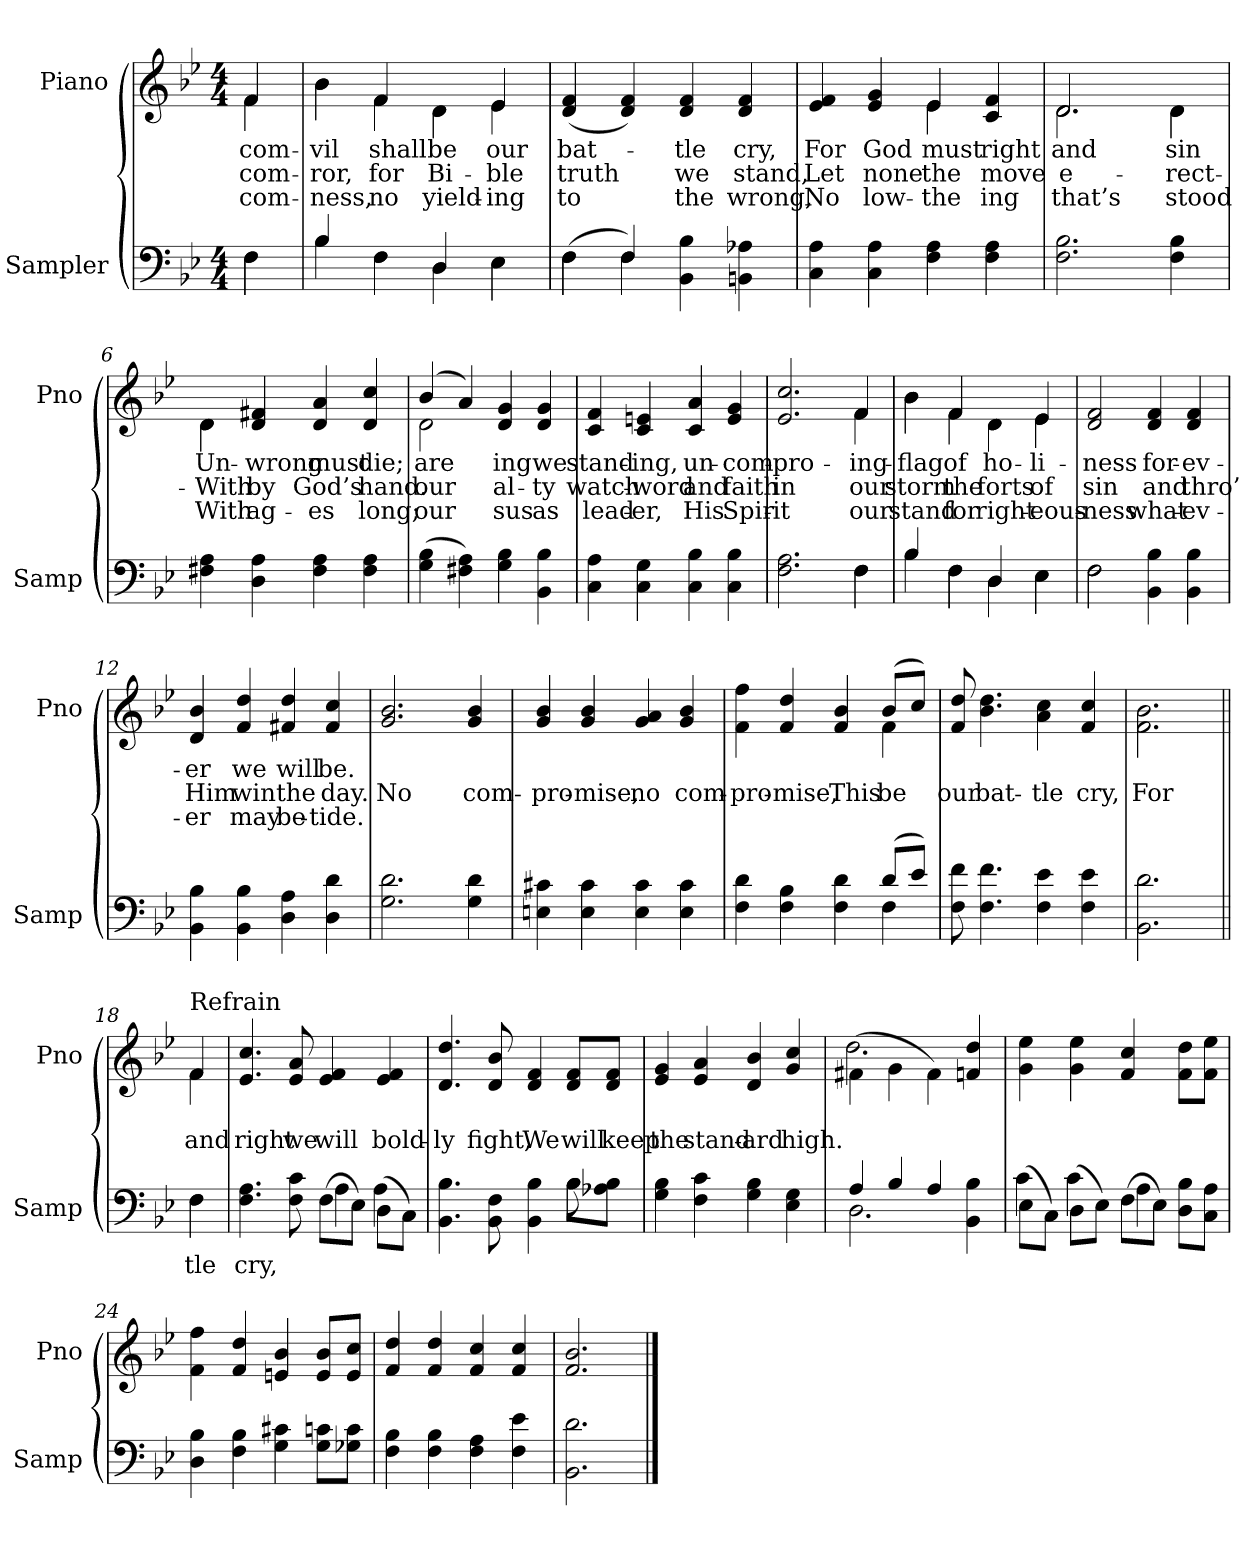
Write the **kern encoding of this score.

**kern	**text	**kern	**text	**text	**text
*part2	*part2	*part1	*part1	*part1	*part1
*staff2	*staff2	*staff1	*staff1	*staff1	*staff1
*I"Sampler	*	*I"Piano	*	*	*
*I'Samp	*	*I'Pno	*	*	*
*clefF4	*	*clefG2	*	*	*
*k[b-e-]	*	*k[b-e-]	*	*	*
*B-:	*	*B-:	*	*	*
*M4/4	*	*M4/4	*	*	*
=1	=1	=1	=1	=1	=1
*^	*	*^	*	*	*
4F\	4F	.	4f/	4f	com-	com-	com-
=2	=2	=2	=2	=2	=2	=2	=2
4B-/	4B-	.	4b-\	4b-	-vil	-ror,	-ness,
4F\	4F	.	4f/	4f	shall	for	no
4D/	4D	.	4d\	4d	be	Bi-	yield-
4E-\	4E-	.	4e-/	4e-	our	-ble	-ing
*	*	*	*v	*v	*	*	*
=3	=3	=3	=3	=3	=3	=3
(4F\	4F	.	(4d 4f	bat-	truth	to
4F/)	4F	.	4d 4f)	.	.	.
4BB- 4B-	2ryy	.	4d 4f	-tle	we	the
4BBn 4A-X	.	.	4d 4f	cry,	stand,	wrong,
*v	*v	*	*	*	*	*
=4	=4	=4	=4	=4	=4
*	*	*^	*	*	*
4C 4A	.	4e- 4f	2ryy	For	Let	No
4C 4A	.	4e- 4g	.	God	none	low-
4F 4A	.	4e-/	4e-	must	the	the
4F 4A	.	4c 4f	4ryy	right	-move	-ing
=5	=5	=5	=5	=5	=5	=5
2.F 2.B-	.	2.d/	2.d	and	e-	that’s
4F 4B-	.	4d\	4d	sin	-rect-	stood
=6	=6	=6	=6	=6	=6	=6
4F#X 4A	.	4d\	4d	Un-	With	With
4D 4A	.	4d 4f#X	2.ryy	wrong	by	ag-
4F# 4A	.	4d 4a	.	must	God’s	-es
4F# 4A	.	4d 4cc	.	die;	hand.	long;
=7	=7	=7	=7	=7	=7	=7
(4G 4B-	.	(4b-/	2d	are	our	our
4F#X 4A)	.	4a/)	.	.	.	.
4G 4B-	.	4d 4g	2ryy	-ing	-al-	-sus
4BB- 4B-	.	4d 4g	.	we	-ty	as
*	*	*v	*v	*	*	*
=8	=8	=8	=8	=8	=8
4C 4A	.	4c 4f	stand-	watch-	lead-
4C 4G	.	4c 4en	-ing,	-word	-er,
4C 4B-	.	4c 4a	un-	and	His
4C 4B-	.	4e 4g	-com-	faith	Spir-
=9	=9	=9	=9	=9	=9
*^	*	*^	*	*	*
2.F 2.A	2.ryy	.	2.e- 2.cc	2.ryy	-pro-	in	-it
4F\	4F	.	4f/	4f	-ing-	our	our
=10	=10	=10	=10	=10	=10	=10	=10
4B-/	4B-	.	4b-\	4b-	flag	storm	stand
4F\	4F	.	4f/	4f	of	the	for
4D/	4D	.	4d\	4d	ho-	forts	right-
4E-\	4E-	.	4e-/	4e-	-li-	of	-eous-
*	*	*	*v	*v	*	*	*
=11	=11	=11	=11	=11	=11	=11
2F\	2F	.	2d 2f	-ness	sin	-ness
4BB- 4B-	2ryy	.	4d 4f	for-	and	what-
4BB- 4B-	.	.	4d 4f	-ev-	thro’	-ev-
*v	*v	*	*	*	*	*
=12	=12	=12	=12	=12	=12
4BB- 4B-	.	4d 4b-	-er	Him	-er
4BB- 4B-	.	4f 4dd	we	win	may
4D 4A	.	4f#X 4dd	will	the	be-
4D 4d	.	4f# 4cc	be.	day.	-tide.
=13	=13	=13	=13	=13	=13
2.G 2.d	.	2.g 2.b-	.	No	.
4G 4d	.	4g 4b-	.	com-	.
=14	=14	=14	=14	=14	=14
4En 4c#X	.	4g 4b-	.	-pro-	.
4E 4c#	.	4g 4b-	.	-mise,	.
4E 4c#	.	4g 4a	.	no	.
4E 4c#	.	4g 4b-	.	com-	.
=15	=15	=15	=15	=15	=15
*^	*	*^	*	*	*
4F 4d	2.ryy	.	4f 4ff	2.ryy	.	-pro-	.
4F 4B-	.	.	4f 4dd	.	.	-mise,	.
4F 4d	.	.	4f 4b-	.	.	This	.
(8d/L	4F	.	(8b-/L	4f	.	be	.
8e-/J)	.	.	8cc/J)	.	.	.	.
*v	*v	*	*	*	*	*	*
*	*	*v	*v	*	*	*
=16	=16	=16	=16	=16	=16
8F 8f	.	8f 8dd	.	our	.
4.F 4.f	.	4.b- 4.dd	.	bat-	.
4F 4e-	.	4a 4cc	.	-tle	.
4F 4e-	.	4f 4cc	.	cry,	.
=17	=17	=17	=17	=17	=17
2.BB- 2.d	.	2.f\ 2.b-\	.	For	.
=18||	=18||	=18||	=18||	=18||	=18||
*^	*	*^	*	*	*
!	!	!	!LO:TX:t=Refrain	!	!	!	!
4F\	4F	-tle	4f/	4f	.	and	.
*	*	*	*v	*v	*	*	*
=19	=19	=19	=19	=19	=19	=19
4.F 4.A	2ryy	cry,	4.e- 4.cc	.	right	.
8F 8c	.	.	8e- 8a	.	we	.
(8F\L	4A	.	4e- 4f	.	will	.
8E-\J)	.	.	.	.	.	.
(8D\L	4A	.	4e- 4f	.	bold-	.
8C\J)	.	.	.	.	.	.
=20	=20	=20	=20	=20	=20	=20
4.BB- 4.B-	2.ryy	.	4.d 4.dd	.	-ly	.
8BB- 8F	.	.	8d 8b-	.	fight,	.
4BB- 4B-	.	.	4d 4f	.	We	.
8B-\L	8B-	.	8d/ 8f/L	.	will	.
8A-X\ 8B-\J	8ryy	.	8d/ 8f/J	.	keep	.
*v	*v	*	*	*	*	*
=21	=21	=21	=21	=21	=21
4G 4B-	.	4e- 4g	.	the	.
4F 4c	.	4e- 4a	.	stand-	.
4G 4B-	.	4d 4b-	.	-ard	.
4E- 4G	.	4g 4cc	.	high.	.
=22	=22	=22	=22	=22	=22
*^	*	*^	*	*	*
4A/	2.D	.	(4f#X\	2.dd	.	.	.
4B-/	.	.	4g\	.	.	.	.
4A/	.	.	4f#\)	.	.	.	.
4BB- 4B-	4ryy	.	4fn 4dd	4ryy	.	.	.
*	*	*	*v	*v	*	*	*
=23	=23	=23	=23	=23	=23	=23
(8E-\L	4c	.	4g 4ee-	.	.	.
8C\J)	.	.	.	.	.	.
(8D\L	4c	.	4g 4ee-	.	.	.
8E-\J)	.	.	.	.	.	.
(8F\L	4A	.	4f 4cc	.	.	.
8E-\J)	.	.	.	.	.	.
8D\ 8B-\L	4ryy	.	8f\ 8dd\L	.	.	.
8C\ 8A\J	.	.	8f\ 8ee-\J	.	.	.
*v	*v	*	*	*	*	*
=24	=24	=24	=24	=24	=24
4D 4B-	.	4f 4ff	.	.	.
4F 4B-	.	4f 4dd	.	.	.
4G 4c#X	.	4en 4b-	.	.	.
8G\ 8cn\L	.	8e/ 8b-/L	.	.	.
8G-X\ 8c\J	.	8e/ 8cc/J	.	.	.
=25	=25	=25	=25	=25	=25
4F 4B-	.	4f 4dd	.	.	.
4F 4B-	.	4f 4dd	.	.	.
4F 4A	.	4f 4cc	.	.	.
4F 4e-	.	4f 4cc	.	.	.
=26	=26	=26	=26	=26	=26
2.BB- 2.d	.	2.f 2.b-	.	.	.
==	==	==	==	==	==
*-	*-	*-	*-	*-	*-
